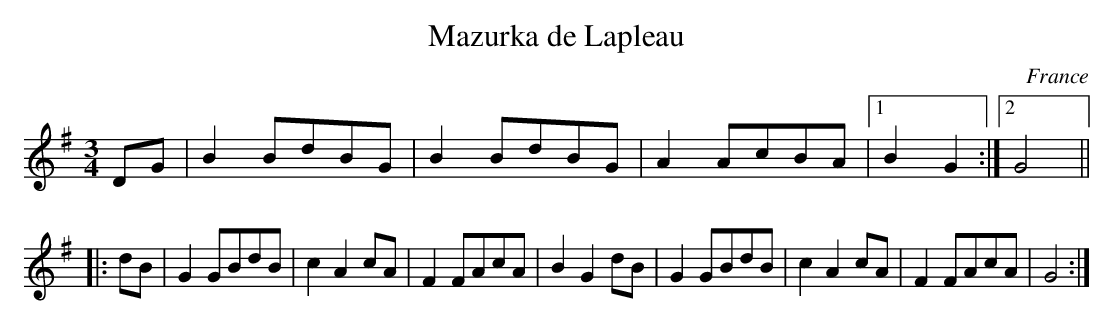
X:1
T:Mazurka de Lapleau
M:3/4
O:France
K:G major
DG|B2BdBG|B2BdBG|A2AcBA|1B2G2:|2G4 ||
|: dB|\
G2GBdB|c2A2cA|F2FAcA|B2G2dB|\
G2GBdB|c2A2cA|F2FAcA|G4:|
